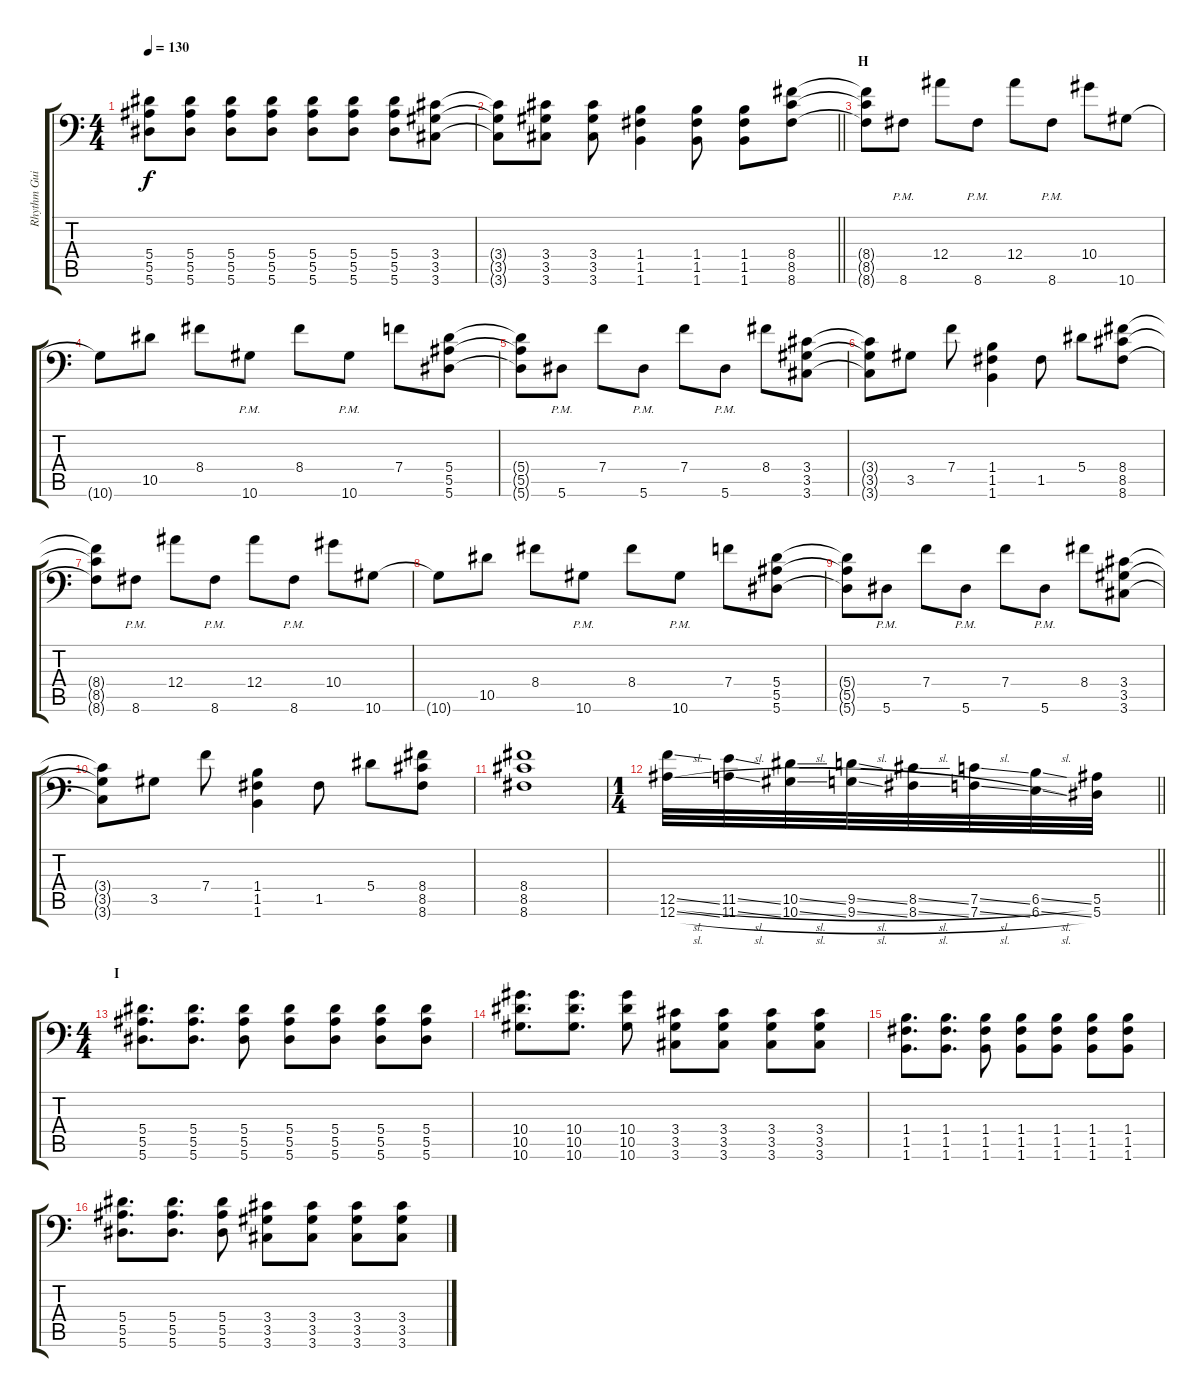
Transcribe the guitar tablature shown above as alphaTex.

\track ("Rhythm Guitar: Chris Di Carlo" "Rhythm Gui") {instrument distortionguitar}
\staff {score tabs}
\tuning (C4 G3 Eb3 Bb2 F2 Bb1) {hide}
\ts (4 4)
\tempo 130
\clef f4
\ks c
(5.4{t} 5.5{t} 5.6{t}).8{dy f} (5.4 5.5 5.6).8 (5.4 5.5 5.6).8 (5.4 5.5 5.6).8 (5.4 5.5 5.6).8 (5.4 5.5 5.6).8 (5.4 5.5 5.6).8 (3.4 3.5 3.6).8 |
\barLineRight lightlight
(3.4{t} 3.5{t} 3.6{t}).8 (3.4 3.5 3.6).8 (3.4 3.5 3.6).8 (1.4 1.5 1.6).4 (1.4 1.5 1.6).8 (1.4 1.5 1.6).8 (8.4 8.5 8.6).8 |
\section ("" "H")
(8.4{t} 8.5{t} 8.6{t}).8 8.6{pm}.8 12.4.8 8.6{pm}.8 12.4.8 8.6{pm}.8 10.4.8 10.6.8 |
10.6{t}.8 10.5.8 8.4.8 10.6{pm}.8 8.4.8 10.6{pm}.8 7.4.8 (5.4 5.5 5.6).8 |
(5.4{t} 5.5{t} 5.6{t}).8 5.6{pm}.8 7.4.8 5.6{pm}.8 7.4.8 5.6{pm}.8 8.4.8 (3.4 3.5 3.6).8 |
(3.4{t} 3.5{t} 3.6{t}).8 3.5.8 7.4.8 (1.4 1.5 1.6).4 1.5.8 5.4.8 (8.4 8.5 8.6).8 |
(8.4{t} 8.5{t} 8.6{t}).8 8.6{pm}.8 12.4.8 8.6{pm}.8 12.4.8 8.6{pm}.8 10.4.8 10.6.8 |
10.6{t}.8 10.5.8 8.4.8 10.6{pm}.8 8.4.8 10.6{pm}.8 7.4.8 (5.4 5.5 5.6).8 |
(5.4{t} 5.5{t} 5.6{t}).8 5.6{pm}.8 7.4.8 5.6{pm}.8 7.4.8 5.6{pm}.8 8.4.8 (3.4 3.5 3.6).8 |
(3.4{t} 3.5{t} 3.6{t}).8 3.5.8 7.4.8 (1.4 1.5 1.6).4 1.5.8 5.4.8 (8.4 8.5 8.6).8 |
(8.4 8.5 8.6).1 |
\ts (1 4)
\barLineRight lightlight
(12.5{sl} 12.6{sl}).32 (11.5{sl} 11.6{sl}).32 (10.5{sl} 10.6{sl}).32 (9.5{sl} 9.6{sl}).32 (8.5{sl} 8.6{sl}).32 (7.5{sl} 7.6{sl}).32 (6.5{sl} 6.6{sl}).32 (5.5 5.6).32 |
\ts (4 4)
\section ("" "I")
(5.4 5.5 5.6).8{d} (5.4 5.5 5.6).8{d} (5.4 5.5 5.6).8 (5.4 5.5 5.6).8 (5.4 5.5 5.6).8 (5.4 5.5 5.6).8 (5.4 5.5 5.6).8 |
(10.4 10.5 10.6).8{d} (10.4 10.5 10.6).8{d} (10.4 10.5 10.6).8 (3.4 3.5 3.6).8 (3.4 3.5 3.6).8 (3.4 3.5 3.6).8 (3.4 3.5 3.6).8 |
(1.4 1.5 1.6).8{d} (1.4 1.5 1.6).8{d} (1.4 1.5 1.6).8 (1.4 1.5 1.6).8 (1.4 1.5 1.6).8 (1.4 1.5 1.6).8 (1.4 1.5 1.6).8 |
(5.4 5.5 5.6).8{d} (5.4 5.5 5.6).8{d} (5.4 5.5 5.6).8 (3.4 3.5 3.6).8 (3.4 3.5 3.6).8 (3.4 3.5 3.6).8 (3.4 3.5 3.6).8
